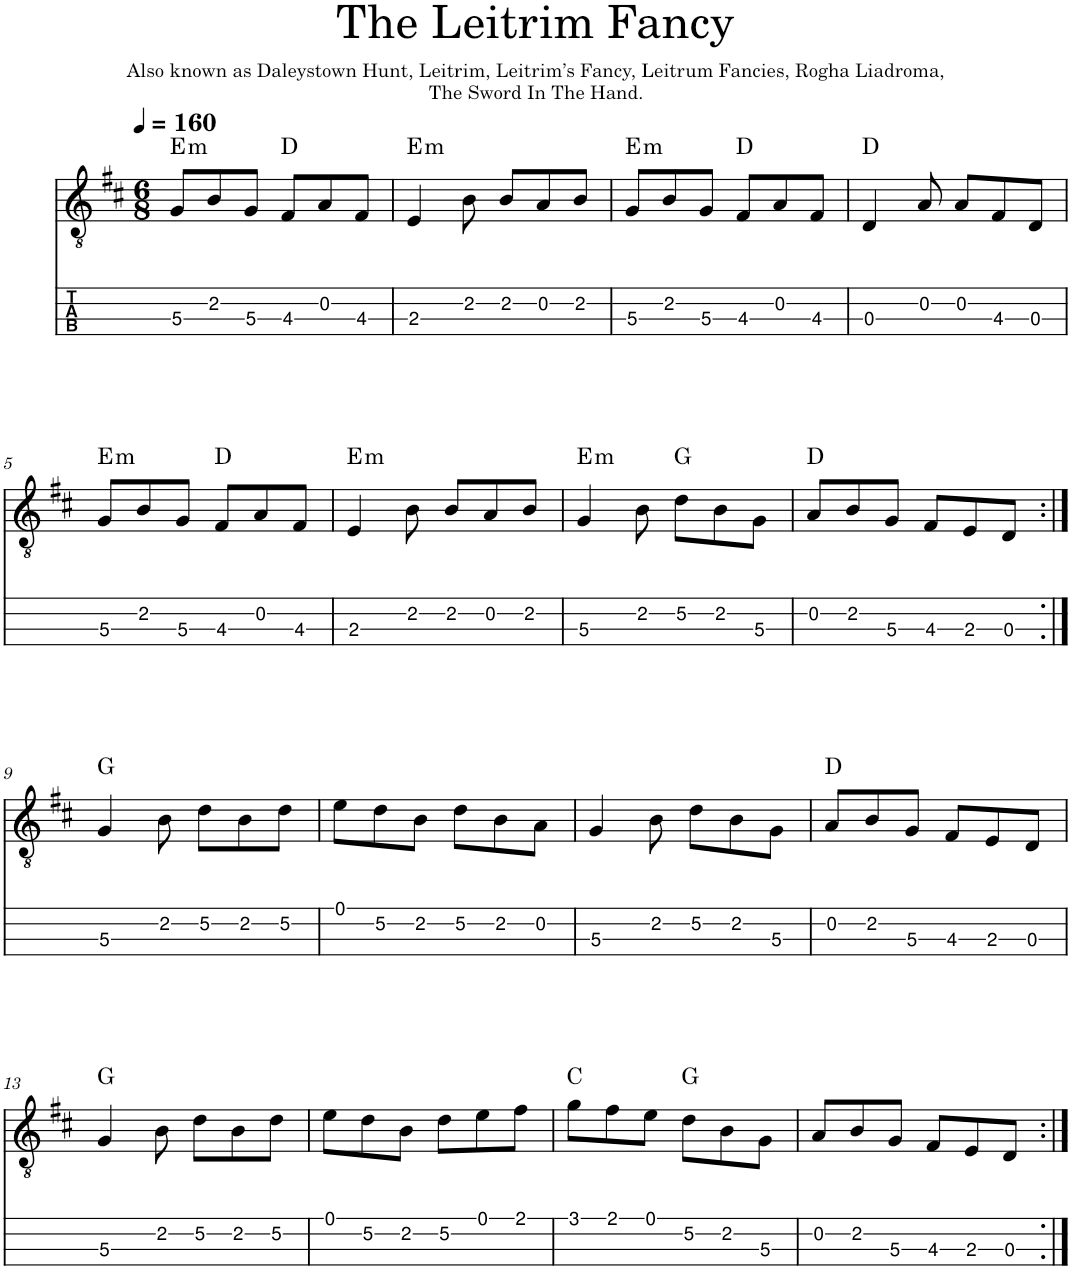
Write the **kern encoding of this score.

**kern	**kern	**harte
*part1	*part1	*part1
*staff2	*staff1	*
*I"Irish Tenor Banjo	*	*
*I'Bjo	*	*
*stria4	*	*
*	*clefGv2	*
*Trd7c12	*Trd7c12	*
*k[f#c#]	*k[f#c#]	*
*D:	*D:	*
*M6/8	*M6/8	*
*MM160	*MM160	*
=1	=1	=1
!	!	!LO:H:kt=m
8GL	8G/L	E:min
8B	8B/	.
8GJ	8G/J	.
8F#L	8F#/L	D:maj
8A	8A/	.
8F#J	8F#/J	.
=2	=2	=2
!	!	!LO:H:kt=m
4E	4E/	E:min
8B	8B\	.
8BL	8B/L	.
8A	8A/	.
8BJ	8B/J	.
=3	=3	=3
!	!	!LO:H:kt=m
8GL	8G/L	E:min
8B	8B/	.
8GJ	8G/J	.
8F#L	8F#/L	D:maj
8A	8A/	.
8F#J	8F#/J	.
=4	=4	=4
4D	4D/	D:maj
8A	8A/	.
8AL	8A/L	.
8F#	8F#/	.
8DJ	8D/J	.
!!LO:LB:g=z
=5	=5	=5
!	!	!LO:H:kt=m
8GL	8G/L	E:min
8B	8B/	.
8GJ	8G/J	.
8F#L	8F#/L	D:maj
8A	8A/	.
8F#J	8F#/J	.
=6	=6	=6
!	!	!LO:H:kt=m
4E	4E/	E:min
8B	8B\	.
8BL	8B/L	.
8A	8A/	.
8BJ	8B/J	.
=7	=7	=7
!	!	!LO:H:kt=m
4G	4G/	E:min
8B	8B\	.
8dL	8d\L	G:maj
8B	8B\	.
8GJ	8G\J	.
=8	=8	=8
8AL	8A/L	D:maj
8B	8B/	.
8GJ	8G/J	.
8F#L	8F#/L	.
8E	8E/	.
8DJ	8D/J	.
!!LO:LB:g=z
=9:|!	=9:|!	=9:|!
4G	4G/	G:maj
8B	8B\	.
8dL	8d\L	.
8B	8B\	.
8dJ	8d\J	.
=10	=10	=10
8eL	8e\L	.
8d	8d\	.
8BJ	8B\J	.
8dL	8d\L	.
8B	8B\	.
8AJ	8A\J	.
=11	=11	=11
4G	4G/	.
8B	8B\	.
8dL	8d\L	.
8B	8B\	.
8GJ	8G\J	.
=12	=12	=12
8AL	8A/L	D:maj
8B	8B/	.
8GJ	8G/J	.
8F#L	8F#/L	.
8E	8E/	.
8DJ	8D/J	.
!!LO:LB:g=z
=13	=13	=13
4G	4G/	G:maj
8B	8B\	.
8dL	8d\L	.
8B	8B\	.
8dJ	8d\J	.
=14	=14	=14
8eL	8e\L	.
8d	8d\	.
8BJ	8B\J	.
8dL	8d\L	.
8e	8e\	.
8f#J	8f#\J	.
=15	=15	=15
8gL	8g\L	C:maj
8f#	8f#\	.
8eJ	8e\J	.
8dL	8d\L	G:maj
8B	8B\	.
8GJ	8G\J	.
=16	=16	=16
8AL	8A/L	.
8B	8B/	.
8GJ	8G/J	.
8F#L	8F#/L	.
8E	8E/	.
8DJ	8D/J	.
=:|!	=:|!	=:|!
*-	*-	*-
